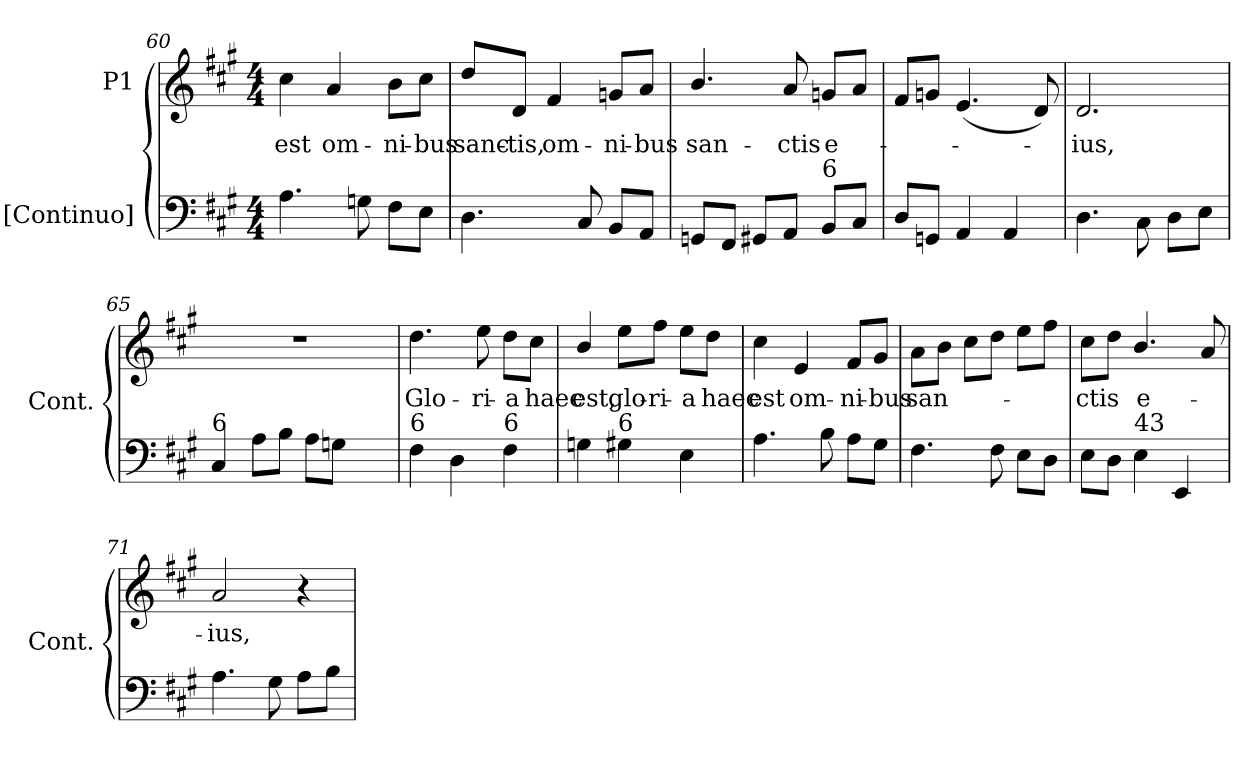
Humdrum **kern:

**kern	**kern	**text
*part2	*part1	*part1
*staff2	*staff1	*staff1
*I"[Continuo]	*I"P1	*
*I'Cont.	*	*
*clefF4	*clefG2	*
*k[f#c#g#]	*k[f#c#g#]	*
*A:	*A:	*
*M4/4	*M4/4	*
=60	=60	=60
!	!	!LO:LY:b:color=#000000
4.Ai\	4cc#i\	est
!	!	!LO:LY:b:color=#000000
.	4ai/	om-
8Gni\	.	.
!	!	!LO:LY:b:color=#000000
8F#i\L	8bi\L	-ni-
!	!	!LO:LY:b:color=#000000
8Ei\J	8cc#i\J	-bus
=61	=61	=61
!	!	!LO:LY:b:color=#000000
4.Di\	8ddi/L	sanc-
!	!	!LO:LY:b:color=#000000
.	8di/J	-tis,
!	!	!LO:LY:b:color=#000000
.	4f#i/	om-
8C#i/	.	.
!	!	!LO:LY:b:color=#000000
8BBi/L	8gni/L	-ni-
!	!	!LO:LY:b:color=#000000
8AAi/J	8ai/J	-bus
=62	=62	=62
!	!	!LO:LY:b:color=#000000
8GGni/L	4.bi/	san-
8FF#i/J	.	.
8GG#Xi/L	.	.
!	!	!LO:LY:b:color=#000000
8AAi/J	8ai/	-ctis
!LO:TX:a:t=6	!	!
!	!	!LO:LY:b:color=#000000
8BBi/L	8gni/L	e-
8C#i/J	8ai/J	.
!!LO:LB:g=z
=63	=63	=63
8Di/L	8f#i/L	.
8GGni/J	8gni/J	.
4AAi/	(4.ei/	.
4AAi/	.	.
.	8di/)	.
=64	=64	=64
!	!	!LO:LY:b:color=#000000
4.Di\	2.di/	-ius,
8C#i\	.	.
8Di\L	.	.
8Ei\J	.	.
=65	=65	=65
!LO:TX:a:t=6	!	!
!	!LO:N:vis=1	!
4C#i/	1r	.
8Ai\L	.	.
8Bi\J	.	.
8Ai\L	.	.
8Gni\J	.	.
4ryy	.	.
=66	=66	=66
!LO:TX:a:t=6	!	!
!	!	!LO:LY:b:color=#000000
4F#i\	4.ddi\	Glo-
4Di\	.	.
!	!	!LO:LY:b:color=#000000
.	8eei\	-ri-
!LO:TX:a:t=6	!	!
!	!	!LO:LY:b:color=#000000
4F#i\	8ddi\L	-a
!	!	!LO:LY:b:color=#000000
.	8cc#i\J	haec
=67	=67	=67
!	!	!LO:LY:b:color=#000000
4Gni\	4bi/	est,
!LO:TX:a:t=6	!	!
!	!	!LO:LY:b:color=#000000
4G#Xi\	8eei\L	glo-
!	!	!LO:LY:b:color=#000000
.	8ff#i\J	-ri-
!	!	!LO:LY:b:color=#000000
4Ei\	8eei\L	-a
!	!	!LO:LY:b:color=#000000
.	8ddi\J	haec
!!LO:LB:g=z
=68	=68	=68
!	!	!LO:LY:b:color=#000000
4.Ai\	4cc#i\	est
!	!	!LO:LY:b:color=#000000
.	4ei/	om-
8Bi\	.	.
!	!	!LO:LY:b:color=#000000
8Ai\L	8f#i/L	-ni-
!	!	!LO:LY:b:color=#000000
8G#i\J	8g#i/J	-bus
=69	=69	=69
!	!	!LO:LY:b:color=#000000
4.F#i\	8ai\L	san-
.	8bi\J	.
.	8cc#i\L	.
8F#i\	8ddi\J	.
8Ei\L	8eei\L	.
8Di\J	8ff#i\J	.
=70	=70	=70
!	!	!LO:LY:b:color=#000000
8Ei\L	8cc#i\L	-ctis
8Di\J	8ddi\J	.
!LO:TX:a:t=43	!	!
!	!	!LO:LY:b:color=#000000
4Ei\	4.bi/	e-
4EEi/	.	.
.	8ai/	.
=71	=71	=71
!	!	!LO:LY:b:color=#000000
4.Ai\	2ai/	-ius,
8G#i\	.	.
8Ai\L	4r	.
8Bi\J	.	.
=	=	=
*-	*-	*-
